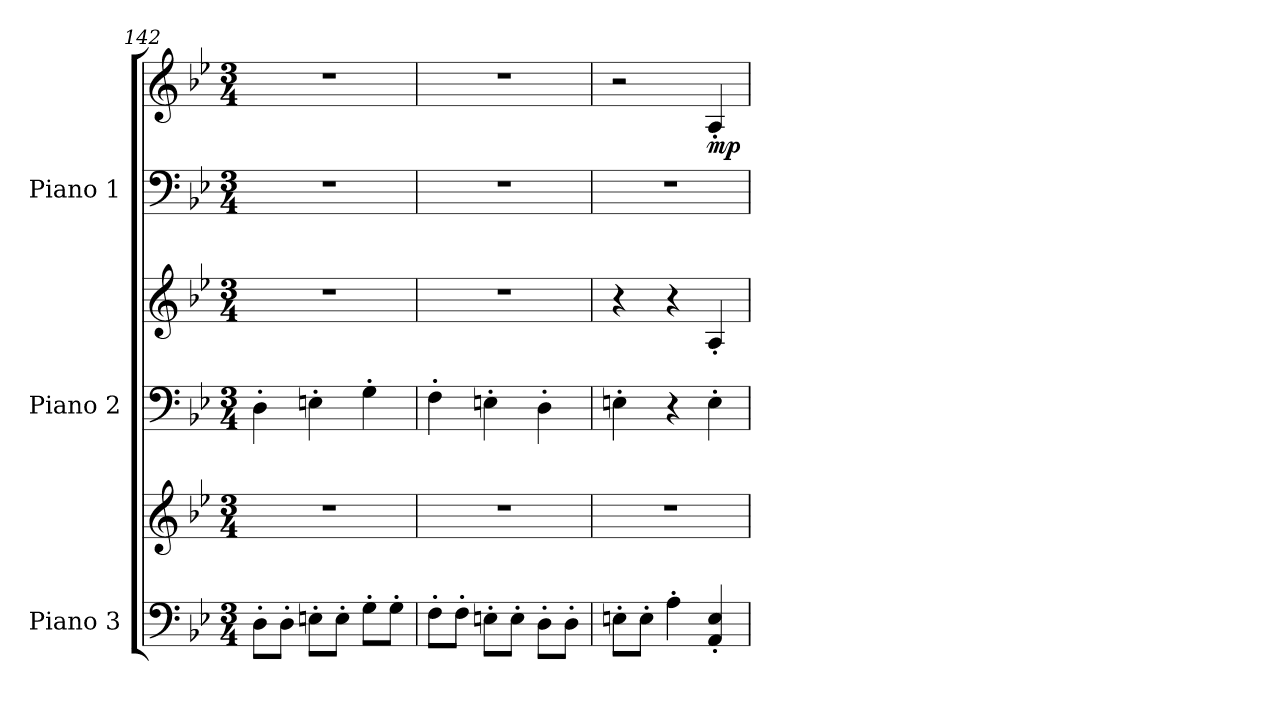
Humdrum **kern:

**kern	**kern	**kern	**kern	**kern	**kern	**dynam
*part3	*part3	*part2	*part2	*part1	*part1	*part1
*staff6	*staff5	*staff4	*staff3	*staff2	*staff1	*staff1/2
*I"Piano 3	*	*I"Piano 2	*	*I"Piano 1	*	*
*I'Pno. 3	*	*I'Pno. 2	*	*I'Pno. 1	*	*
!!LO:LB:g=z
*clefF4	*clefG2	*clefF4	*clefG2	*clefF4	*clefG2	*
*k[b-e-]	*k[b-e-]	*k[b-e-]	*k[b-e-]	*k[b-e-]	*k[b-e-]	*
*M3/4	*M3/4	*M3/4	*M3/4	*M3/4	*M3/4	*
=142	=142	=142	=142	=142	=142	=142
8D'\L	2.r	4D'\	2.r	2.r	2.r	.
8D'\J	.	.	.	.	.	.
8En'\L	.	4En'\	.	.	.	.
8E'\J	.	.	.	.	.	.
8G'\L	.	4G'\	.	.	.	.
8G'\J	.	.	.	.	.	.
=143	=143	=143	=143	=143	=143	=143
8F'\L	2.r	4F'\	2.r	2.r	2.r	.
8F'\J	.	.	.	.	.	.
8En'\L	.	4En'\	.	.	.	.
8E'\J	.	.	.	.	.	.
8D'\L	.	4D'\	.	.	.	.
8D'\J	.	.	.	.	.	.
=144	=144	=144	=144	=144	=144	=144
8En'\L	2.r	4En'\	4r	2.r	2r	.
8E'\J	.	.	.	.	.	.
4A'\	.	4r	4r	.	.	.
!	!	!	!	!	!	!LO:DY:b
4AA/' 4E/'	.	4E'\	4A'/	.	4A'/	mp
=	=	=	=	=	=	=
*-	*-	*-	*-	*-	*-	*-
